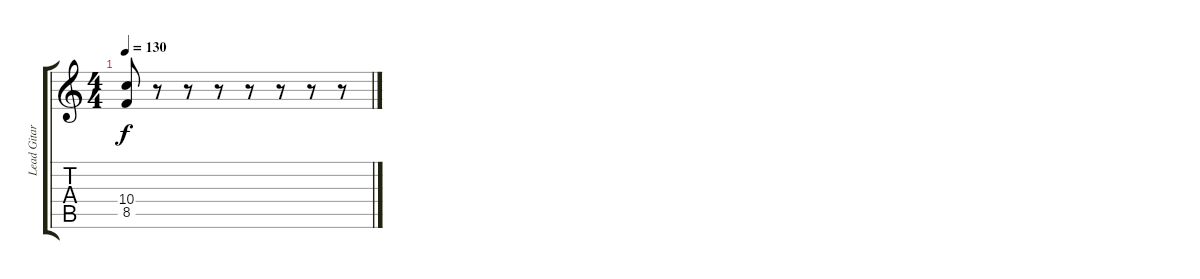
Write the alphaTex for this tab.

\track ("Lead Gitarre" "Lead Gitar") {instrument distortionguitar}
\staff {score tabs}
\tuning (E4 B3 G3 D3 A2 D2) {hide}
\ts (4 4)
\tempo 130
\clef g2
\ks c
(10.4 8.5).8{dy f} r.8 r.8 r.8 r.8 r.8 r.8 r.8
